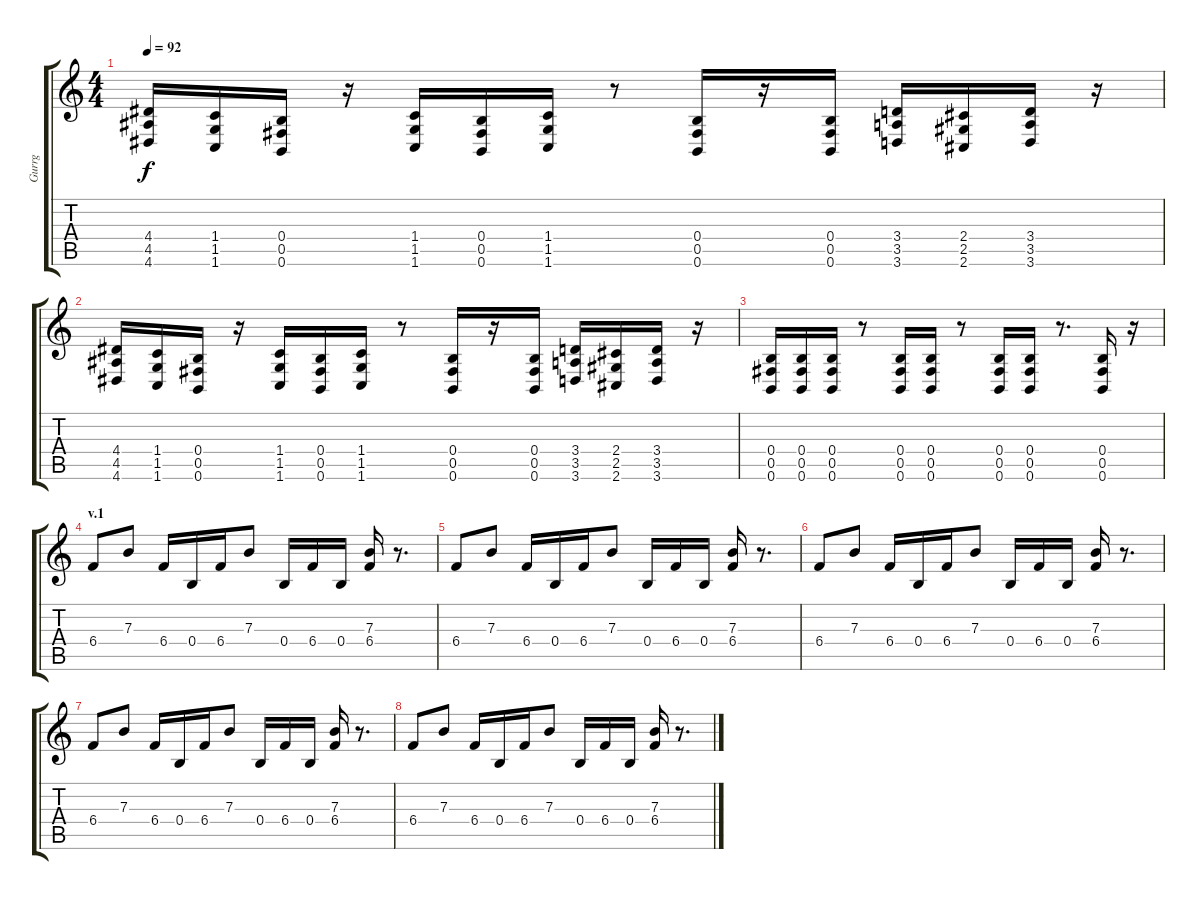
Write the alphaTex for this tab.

\track ("Gurrg" "Gurrg") {instrument overdrivenguitar}
\staff {score tabs}
\tuning (Db4 Ab3 E3 B2 Gb2 B1) {hide}
\ts (4 4)
\tempo 92
\clef g2
\ks c
(4.4 4.5 4.6).16{dy f} (1.4 1.5 1.6).16 (0.4 0.5 0.6).16 r.16 (1.4 1.5 1.6).16 (0.4 0.5 0.6).16 (1.4 1.5 1.6).16 r.8 (0.4 0.5 0.6).16 r.16 (0.4 0.5 0.6).16 (3.4 3.5 3.6).16 (2.4 2.5 2.6).16 (3.4 3.5 3.6).16 r.16 |
(4.4 4.5 4.6).16 (1.4 1.5 1.6).16 (0.4 0.5 0.6).16 r.16 (1.4 1.5 1.6).16 (0.4 0.5 0.6).16 (1.4 1.5 1.6).16 r.8 (0.4 0.5 0.6).16 r.16 (0.4 0.5 0.6).16 (3.4 3.5 3.6).16 (2.4 2.5 2.6).16 (3.4 3.5 3.6).16 r.16 |
(0.4 0.5 0.6).16 (0.4 0.5 0.6).16 (0.4 0.5 0.6).16 r.8 (0.4 0.5 0.6).16 (0.4 0.5 0.6).16 r.8 (0.4 0.5 0.6).16 (0.4 0.5 0.6).16 r.8{d} (0.4 0.5 0.6).16 r.16 |
\section ("" "v.1")
6.4.8 7.3.8 6.4.16 0.4.16 6.4.16 7.3.8 0.4.16 6.4.16 0.4.16 (7.3 6.4).16 r.8{d} |
6.4.8 7.3.8 6.4.16 0.4.16 6.4.16 7.3.8 0.4.16 6.4.16 0.4.16 (7.3 6.4).16 r.8{d} |
6.4.8 7.3.8 6.4.16 0.4.16 6.4.16 7.3.8 0.4.16 6.4.16 0.4.16 (7.3 6.4).16 r.8{d} |
6.4.8 7.3.8 6.4.16 0.4.16 6.4.16 7.3.8 0.4.16 6.4.16 0.4.16 (7.3 6.4).16 r.8{d} |
6.4.8 7.3.8 6.4.16 0.4.16 6.4.16 7.3.8 0.4.16 6.4.16 0.4.16 (7.3 6.4).16 r.8{d}
